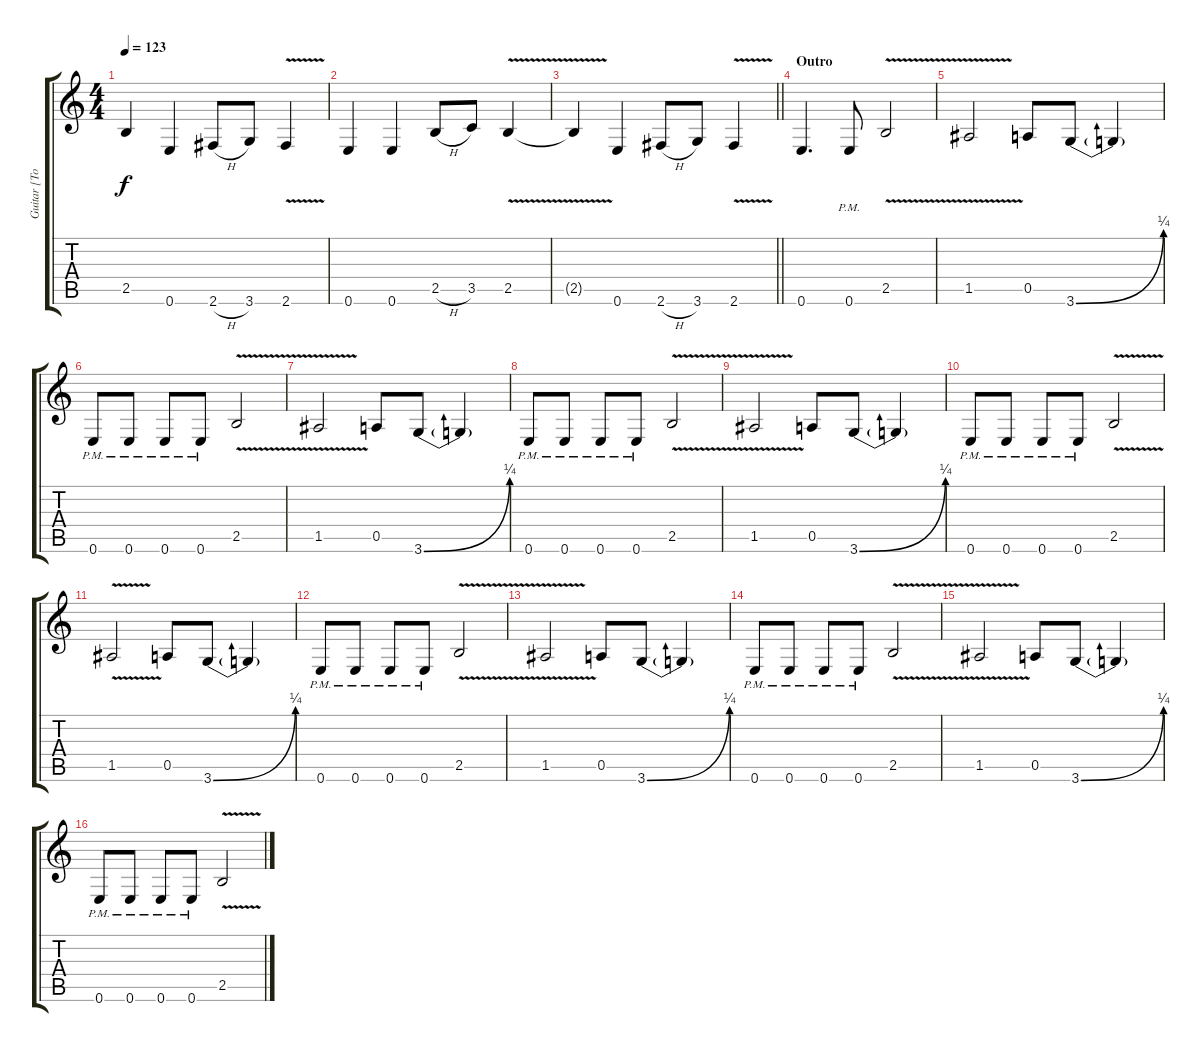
\track ("Guitar [Tony Iommi]" "Guitar [To") {instrument distortionguitar}
\staff {score tabs}
\tuning (E4 B3 G3 D3 A2 E2) {hide}
\ts (4 4)
\tempo 123
\clef g2
\ks c
2.5{t}.4{dy f} 0.6.4 2.6{h}.8 3.6.8 2.6{v}.4 |
0.6.4 0.6.4 2.5{h}.8 3.5.8 2.5{v}.4 |
\barLineRight lightlight
2.5{t}.4 0.6.4 2.6{h}.8 3.6.8 2.6{v}.4 |
\section ("" "Outro")
0.6.4{d volume 10} 0.6{pm}.8 2.5{v}.2 |
1.5{v}.2 0.5.8 3.6{be (bend 0 0 60 1)}.8 3.6{t}.4 |
0.6{pm}.8 0.6{pm}.8 0.6{pm}.8 0.6{pm}.8 2.5{v}.2 |
1.5{v}.2 0.5.8 3.6{be (bend 0 0 60 1)}.8 3.6{t}.4 |
0.6{pm}.8 0.6{pm}.8 0.6{pm}.8 0.6{pm}.8 2.5{v}.2 |
1.5{v}.2 0.5.8 3.6{be (bend 0 0 60 1)}.8 3.6{t}.4 |
0.6{pm}.8 0.6{pm}.8 0.6{pm}.8 0.6{pm}.8 2.5{v}.2 |
1.5{v}.2{volume 8} 0.5.8 3.6{be (bend 0 0 60 1)}.8 3.6{t}.4 |
0.6{pm}.8 0.6{pm}.8 0.6{pm}.8 0.6{pm}.8 2.5{v}.2 |
1.5{v}.2 0.5.8 3.6{be (bend 0 0 60 1)}.8 3.6{t}.4 |
0.6{pm}.8 0.6{pm}.8 0.6{pm}.8 0.6{pm}.8 2.5{v}.2 |
1.5{v}.2{volume 5} 0.5.8 3.6{be (bend 0 0 60 1)}.8 3.6{t}.4 |
0.6{pm}.8 0.6{pm}.8 0.6{pm}.8 0.6{pm}.8 2.5{v}.2
